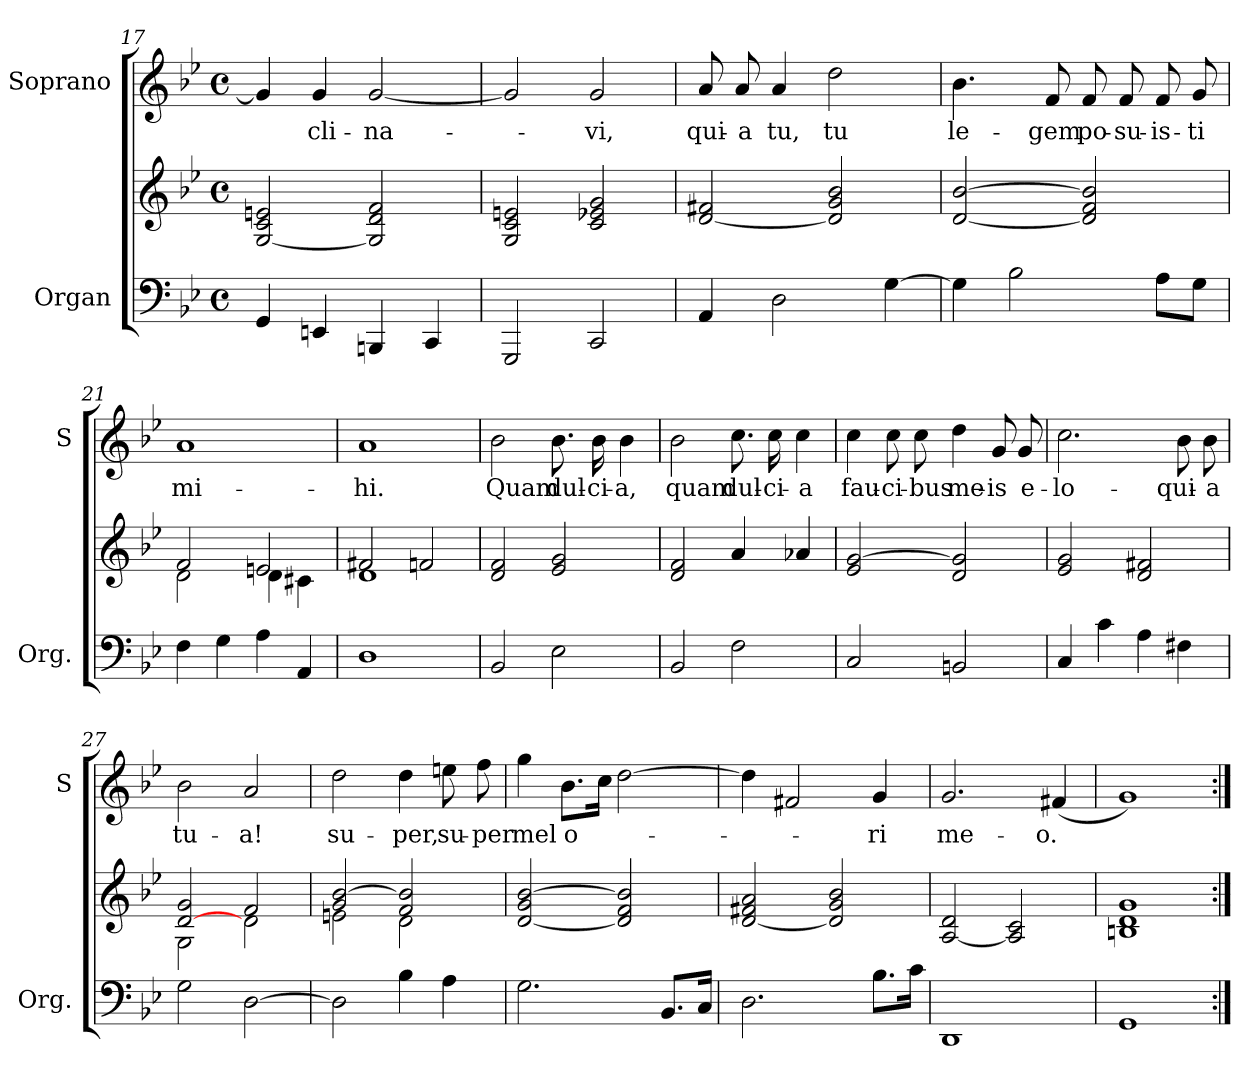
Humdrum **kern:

**kern	**kern	**kern	**text
*part2	*part2	*part1	*part1
*staff3	*staff2	*staff1	*staff1
*I"Organ	*	*I"Soprano	*
*I'Org.	*	*I'S	*
*clefF4	*clefG2	*clefG2	*
*k[b-e-]	*k[b-e-]	*k[b-e-]	*
*B-:	*B-:	*B-:	*
*M4/4	*M4/4	*M4/4	*
*met(c)	*met(c)	*met(c)	*
=17	=17	=17	=17
4GG/	[2G/ 2c/ 2en/	4g/]	.
!	!	!	!LO:LY:b
4EEn/	.	4g/	-cli-
!	!	!	!LO:LY:b
4BBBn/	2G/] 2d/ 2f/	[2g/	-na-
4CC/	.	.	.
=18	=18	=18	=18
2GGG/	2G/ 2c/ 2en/	2g/]	.
!	!	!	!LO:LY:b
2CC/	2c/ 2e-X/ 2g/	2g/	-vi,
=19	=19	=19	=19
!	!	!	!LO:LY:b
4AA/	[2d/ 2f#X/	8a/	qui-
!	!	!	!LO:LY:b
.	.	8a/	-a
!	!	!	!LO:LY:b
2D\	.	4a/	tu,
!	!	!	!LO:LY:b
.	2d/] 2g/ 2b-/	2dd\	tu
[4G\	.	.	.
!!LO:LB:g=z
=20	=20	=20	=20
!	!	!	!LO:LY:b
4G\]	[2d/ [2b-/	4.b-\	le-
2B-\	.	.	.
!	!	!	!LO:LY:b
.	.	8f/	-gem
!	!	!	!LO:LY:b
.	2d/] 2f/ 2b-/]	8f/	po-
!	!	!	!LO:LY:b
.	.	8f/	-su-
!	!	!	!LO:LY:b
8A\L	.	8f/	-is-
!	!	!	!LO:LY:b
8G\J	.	8g/	-ti
=21	=21	=21	=21
*	*^	*	*
!	!	!	!	!LO:LY:b
4F\	2f/	2d\	1a	mi-
4G\	.	.	.	.
4A\	2en/	4d\	.	.
4AA/	.	4c#X\	.	.
=22	=22	=22	=22	=22
!	!	!	!	!LO:LY:b
1D	2f#X/	1d	1a	-hi.
.	2fn/	.	.	.
*	*v	*v	*	*
=23	=23	=23	=23
!	!	!	!LO:LY:b
2BB-/	2d/ 2f/	2b-\	Quam
!	!	!	!LO:LY:b
2E-\	2e-/ 2g/	8.b-\	dul-
!	!	!	!LO:LY:b
.	.	16b-\	-ci-
!	!	!	!LO:LY:b
.	.	4b-\	-a,
=24	=24	=24	=24
!	!	!	!LO:LY:b
2BB-/	2d/ 2f/	2b-\	quam
!	!	!	!LO:LY:b
2F\	4a/	8.cc\	dul-
!	!	!	!LO:LY:b
.	.	16cc\	-ci-
!	!	!	!LO:LY:b
.	4a-X/	4cc\	-a
!!LO:LB:g=z
=25	=25	=25	=25
!	!	!	!LO:LY:b
2C/	2e-/ [2g/	4cc\	fau-
!	!	!	!LO:LY:b
.	.	8cc\	-ci-
!	!	!	!LO:LY:b
.	.	8cc\	-bus
!	!	!	!LO:LY:b
2BBn/	2d/ 2g/]	4dd\	me-
!	!	!	!LO:LY:b
.	.	8g/	-is
!	!	!	!LO:LY:b
.	.	8g/	e-
=26	=26	=26	=26
!	!	!	!LO:LY:b
4C/	2e-/ 2g/	2.cc\	-lo-
4c\	.	.	.
4A\	2d/ 2f#X/	.	.
!	!	!	!LO:LY:b
4F#X\	.	8b-\	-qui-
!	!	!	!LO:LY:b
.	.	8b-\	-a
=27	=27	=27	=27
*	*^	*	*
!	!	!	!	!LO:LY:b
2G\	[>2d/ 2g/	2G\	2b-\	tu-
!	!	!	!	!LO:LY:b
[2D\	2f/	2d\	2a/	-a!
=28	=28	=28	=28	=28
!	!	!	!	!LO:LY:b
2D\]	2g/ [>2b-/	2en\	2dd\	su-
!	!	!	!	!LO:LY:b
4B-\	2f/ 2b-/]	2d\	4dd\	-per,
!	!	!	!	!LO:LY:b
4A\	.	.	8een\	su-
!	!	!	!	!LO:LY:b
.	.	.	8ff\	-per
*	*v	*v	*	*
=29	=29	=29	=29
!	!	!	!LO:LY:b
2.G\	[2d/ 2g/ [2b-/	4gg\	mel
!	!	!	!LO:LY:b
.	.	8.b-\L	o-
.	.	16cc\Jk	.
.	2d/] 2f/ 2b-/]	[2dd\	.
8.BB-/L	.	.	.
16C/Jk	.	.	.
!!LO:LB:g=z
=30	=30	=30	=30
2.D\	[2d/ 2f#X/ 2a/	4dd\]	.
.	.	2f#X/	.
.	2d/] 2g/ 2b-/	.	.
!	!	!	!LO:LY:b
8.B-\L	.	4g/	-ri
16c\Jk	.	.	.
=31	=31	=31	=31
!	!	!	!LO:LY:b
1DD	[2A/ 2d/	2.g/	me-
.	2A/] 2c/	.	.
!	!	!	!LO:LY:b
.	.	(<4f#X/	-o.
=32	=32	=32	=32
1GG	1Bn 1d 1g	1g)	.
=:|!	=:|!	=:|!	=:|!
*-	*-	*-	*-
